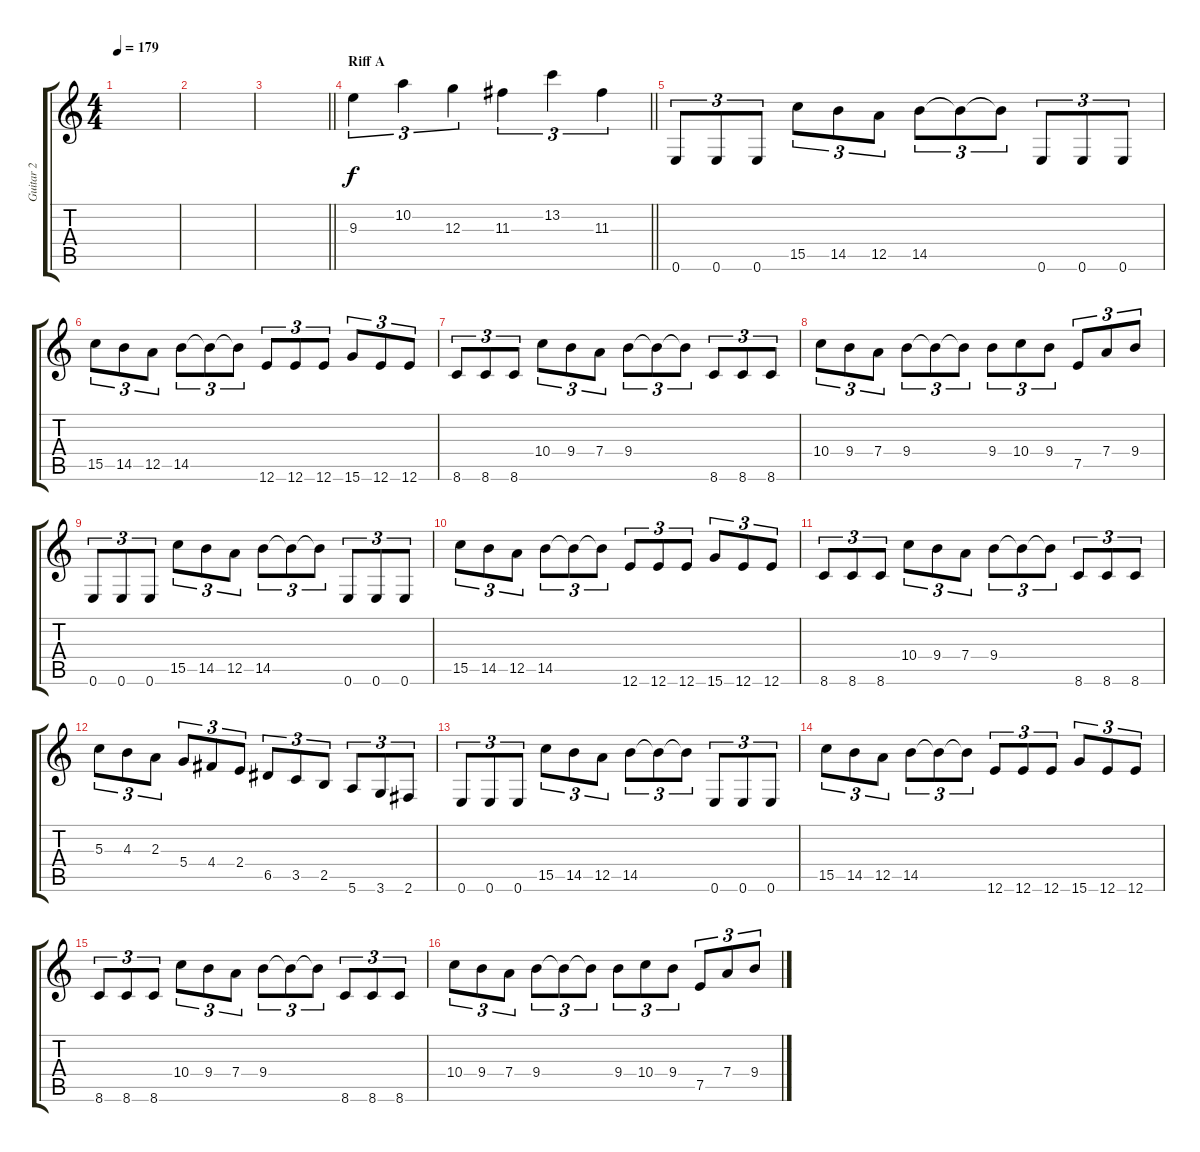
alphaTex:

\track ("Guitar 2" "Guitar 2") {instrument distortionguitar}
\staff {score tabs}
\tuning (E4 B3 G3 D3 A2 E2) {hide}
\ts (4 4)
\tempo 179
\clef g2
\ks c
|
|
\barLineRight lightlight
|
\section ("" "Riff A")
\barLineRight lightlight
9.3.4{tu (3 2)} 10.2.4{tu (3 2)} 12.3.4{tu (3 2)} 11.3.4{tu (3 2)} 13.2.4{tu (3 2)} 11.3.4{tu (3 2)} |
0.6.8{tu (3 2)} 0.6.8{tu (3 2)} 0.6.8{tu (3 2)} 15.5.8{tu (3 2)} 14.5.8{tu (3 2)} 12.5.8{tu (3 2)} 14.5.8{tu (3 2)} 14.5{t}.8{tu (3 2)} 14.5{t}.8{tu (3 2)} 0.6.8{tu (3 2)} 0.6.8{tu (3 2)} 0.6.8{tu (3 2)} |
15.5.8{tu (3 2)} 14.5.8{tu (3 2)} 12.5.8{tu (3 2)} 14.5.8{tu (3 2)} 14.5{t}.8{tu (3 2)} 14.5{t}.8{tu (3 2)} 12.6.8{tu (3 2)} 12.6.8{tu (3 2)} 12.6.8{tu (3 2)} 15.6.8{tu (3 2)} 12.6.8{tu (3 2)} 12.6.8{tu (3 2)} |
8.6.8{tu (3 2)} 8.6.8{tu (3 2)} 8.6.8{tu (3 2)} 10.4.8{tu (3 2)} 9.4.8{tu (3 2)} 7.4.8{tu (3 2)} 9.4.8{tu (3 2)} 9.4{t}.8{tu (3 2)} 9.4{t}.8{tu (3 2)} 8.6.8{tu (3 2)} 8.6.8{tu (3 2)} 8.6.8{tu (3 2)} |
10.4.8{tu (3 2)} 9.4.8{tu (3 2)} 7.4.8{tu (3 2)} 9.4.8{tu (3 2)} 9.4{t}.8{tu (3 2)} 9.4{t}.8{tu (3 2)} 9.4.8{tu (3 2)} 10.4.8{tu (3 2)} 9.4.8{tu (3 2)} 7.5.8{tu (3 2)} 7.4.8{tu (3 2)} 9.4.8{tu (3 2)} |
0.6.8{tu (3 2)} 0.6.8{tu (3 2)} 0.6.8{tu (3 2)} 15.5.8{tu (3 2)} 14.5.8{tu (3 2)} 12.5.8{tu (3 2)} 14.5.8{tu (3 2)} 14.5{t}.8{tu (3 2)} 14.5{t}.8{tu (3 2)} 0.6.8{tu (3 2)} 0.6.8{tu (3 2)} 0.6.8{tu (3 2)} |
15.5.8{tu (3 2)} 14.5.8{tu (3 2)} 12.5.8{tu (3 2)} 14.5.8{tu (3 2)} 14.5{t}.8{tu (3 2)} 14.5{t}.8{tu (3 2)} 12.6.8{tu (3 2)} 12.6.8{tu (3 2)} 12.6.8{tu (3 2)} 15.6.8{tu (3 2)} 12.6.8{tu (3 2)} 12.6.8{tu (3 2)} |
8.6.8{tu (3 2)} 8.6.8{tu (3 2)} 8.6.8{tu (3 2)} 10.4.8{tu (3 2)} 9.4.8{tu (3 2)} 7.4.8{tu (3 2)} 9.4.8{tu (3 2)} 9.4{t}.8{tu (3 2)} 9.4{t}.8{tu (3 2)} 8.6.8{tu (3 2)} 8.6.8{tu (3 2)} 8.6.8{tu (3 2)} |
5.3.8{tu (3 2)} 4.3.8{tu (3 2)} 2.3.8{tu (3 2)} 5.4.8{tu (3 2)} 4.4.8{tu (3 2)} 2.4.8{tu (3 2)} 6.5.8{tu (3 2)} 3.5.8{tu (3 2)} 2.5.8{tu (3 2)} 5.6.8{tu (3 2)} 3.6.8{tu (3 2)} 2.6.8{tu (3 2)} |
0.6.8{tu (3 2)} 0.6.8{tu (3 2)} 0.6.8{tu (3 2)} 15.5.8{tu (3 2)} 14.5.8{tu (3 2)} 12.5.8{tu (3 2)} 14.5.8{tu (3 2)} 14.5{t}.8{tu (3 2)} 14.5{t}.8{tu (3 2)} 0.6.8{tu (3 2)} 0.6.8{tu (3 2)} 0.6.8{tu (3 2)} |
15.5.8{tu (3 2)} 14.5.8{tu (3 2)} 12.5.8{tu (3 2)} 14.5.8{tu (3 2)} 14.5{t}.8{tu (3 2)} 14.5{t}.8{tu (3 2)} 12.6.8{tu (3 2)} 12.6.8{tu (3 2)} 12.6.8{tu (3 2)} 15.6.8{tu (3 2)} 12.6.8{tu (3 2)} 12.6.8{tu (3 2)} |
8.6.8{tu (3 2)} 8.6.8{tu (3 2)} 8.6.8{tu (3 2)} 10.4.8{tu (3 2)} 9.4.8{tu (3 2)} 7.4.8{tu (3 2)} 9.4.8{tu (3 2)} 9.4{t}.8{tu (3 2)} 9.4{t}.8{tu (3 2)} 8.6.8{tu (3 2)} 8.6.8{tu (3 2)} 8.6.8{tu (3 2)} |
10.4.8{tu (3 2)} 9.4.8{tu (3 2)} 7.4.8{tu (3 2)} 9.4.8{tu (3 2)} 9.4{t}.8{tu (3 2)} 9.4{t}.8{tu (3 2)} 9.4.8{tu (3 2)} 10.4.8{tu (3 2)} 9.4.8{tu (3 2)} 7.5.8{tu (3 2)} 7.4.8{tu (3 2)} 9.4.8{tu (3 2)}
